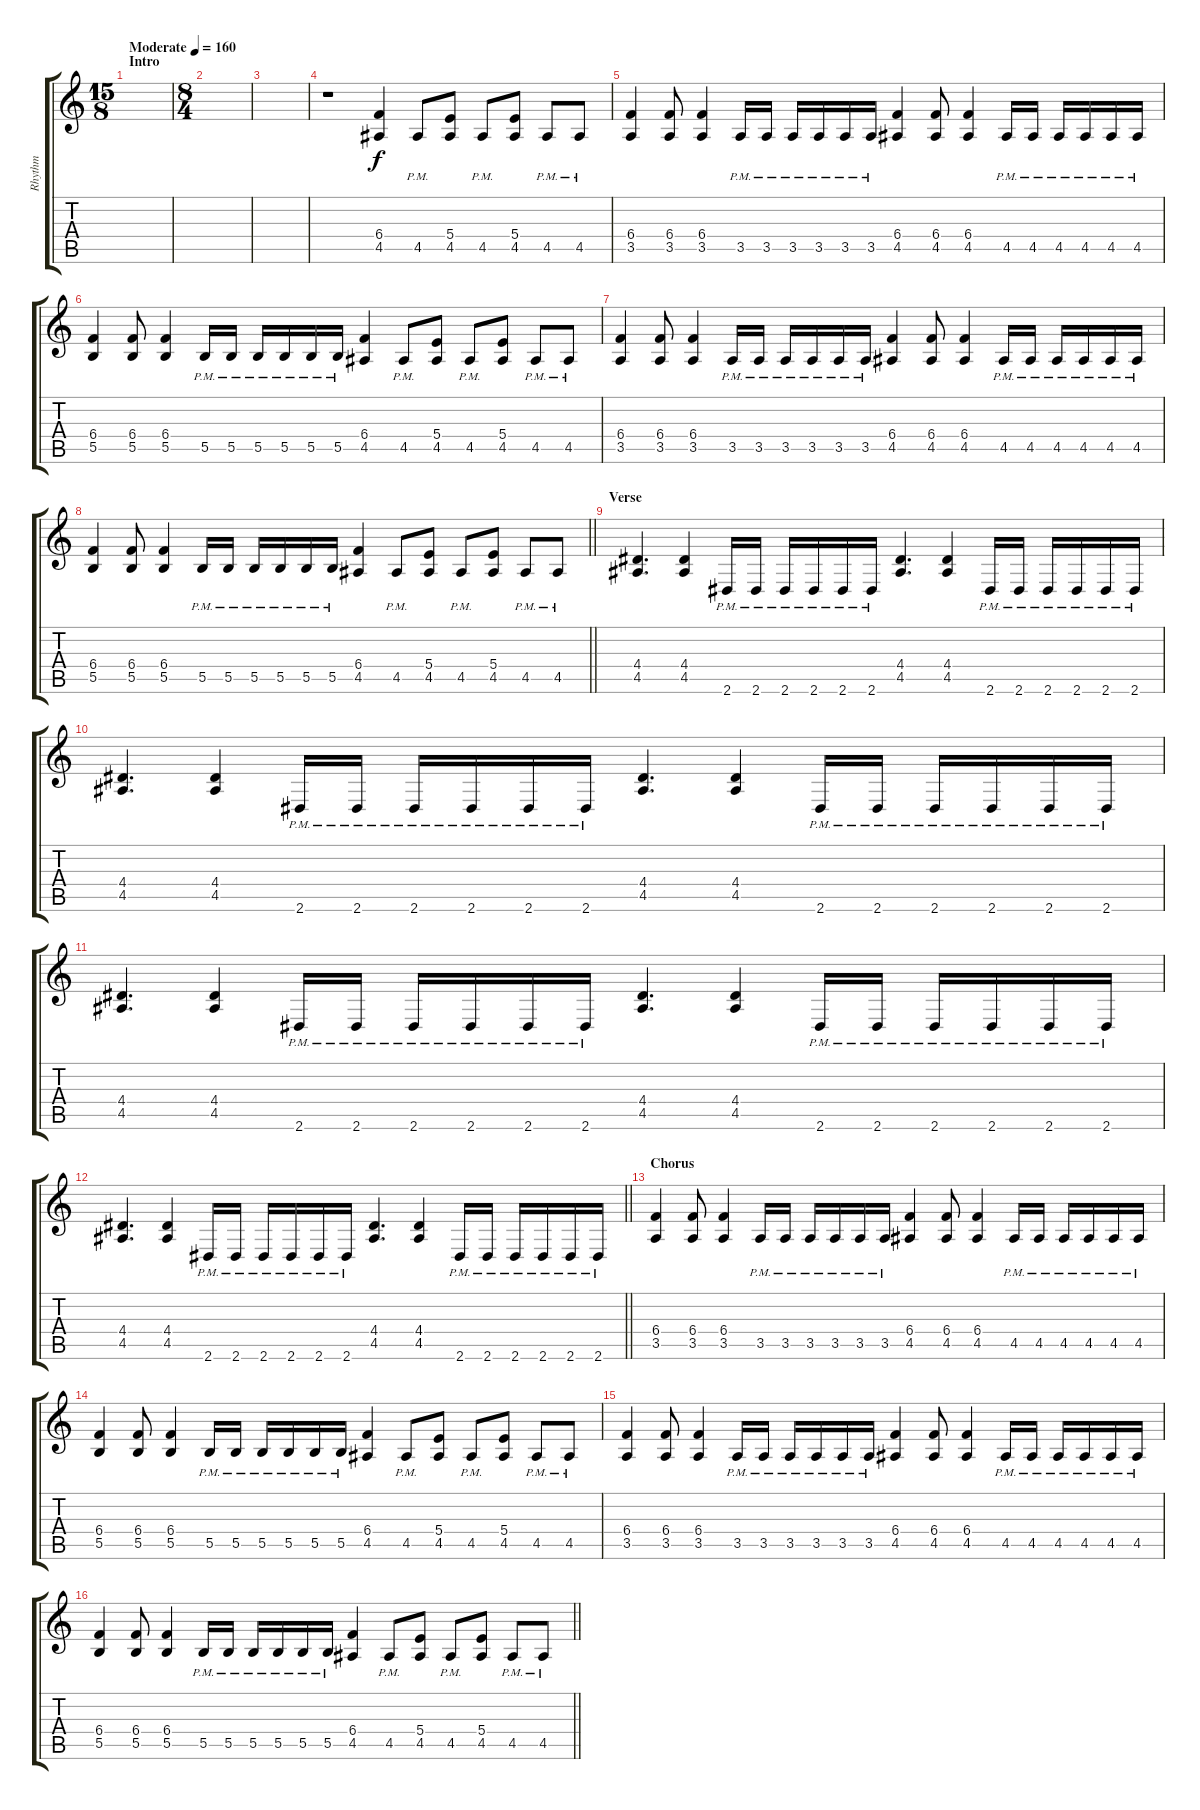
\track ("Rhythm" "Rhythm") {instrument distortionguitar}
\staff {score tabs}
\tuning (Db4 Ab3 E3 B2 Gb2 Db2) {hide}
\ts (15 8)
\section ("" "Intro")
\tempo (160 "Moderate")
\clef g2
\ks c
|
\ts (8 4)
|
|
r.1 (6.4 4.5).4 4.5{pm}.8 (5.4 4.5).8 4.5{pm}.8 (5.4 4.5).8 4.5{pm}.8 4.5{pm}.8 |
(6.4 3.5).4 (6.4 3.5).8 (6.4 3.5).4 3.5{pm}.16 3.5{pm}.16 3.5{pm}.16 3.5{pm}.16 3.5{pm}.16 3.5{pm}.16 (6.4 4.5).4 (6.4 4.5).8 (6.4 4.5).4 4.5{pm}.16 4.5{pm}.16 4.5{pm}.16 4.5{pm}.16 4.5{pm}.16 4.5{pm}.16 |
(6.4 5.5).4 (6.4 5.5).8 (6.4 5.5).4 5.5{pm}.16 5.5{pm}.16 5.5{pm}.16 5.5{pm}.16 5.5{pm}.16 5.5{pm}.16 (6.4 4.5).4 4.5{pm}.8 (5.4 4.5).8 4.5{pm}.8 (5.4 4.5).8 4.5{pm}.8 4.5{pm}.8 |
(6.4 3.5).4 (6.4 3.5).8 (6.4 3.5).4 3.5{pm}.16 3.5{pm}.16 3.5{pm}.16 3.5{pm}.16 3.5{pm}.16 3.5{pm}.16 (6.4 4.5).4 (6.4 4.5).8 (6.4 4.5).4 4.5{pm}.16 4.5{pm}.16 4.5{pm}.16 4.5{pm}.16 4.5{pm}.16 4.5{pm}.16 |
\barLineRight lightlight
(6.4 5.5).4 (6.4 5.5).8 (6.4 5.5).4 5.5{pm}.16 5.5{pm}.16 5.5{pm}.16 5.5{pm}.16 5.5{pm}.16 5.5{pm}.16 (6.4 4.5).4 4.5{pm}.8 (5.4 4.5).8 4.5{pm}.8 (5.4 4.5).8 4.5{pm}.8 4.5{pm}.8 |
\section ("" "Verse")
(4.4 4.5).4{d} (4.4 4.5).4 2.6{pm}.16 2.6{pm}.16 2.6{pm}.16 2.6{pm}.16 2.6{pm}.16 2.6{pm}.16 (4.4 4.5).4{d} (4.4 4.5).4 2.6{pm}.16 2.6{pm}.16 2.6{pm}.16 2.6{pm}.16 2.6{pm}.16 2.6{pm}.16 |
(4.4 4.5).4{d} (4.4 4.5).4 2.6{pm}.16 2.6{pm}.16 2.6{pm}.16 2.6{pm}.16 2.6{pm}.16 2.6{pm}.16 (4.4 4.5).4{d} (4.4 4.5).4 2.6{pm}.16 2.6{pm}.16 2.6{pm}.16 2.6{pm}.16 2.6{pm}.16 2.6{pm}.16 |
(4.4 4.5).4{d} (4.4 4.5).4 2.6{pm}.16 2.6{pm}.16 2.6{pm}.16 2.6{pm}.16 2.6{pm}.16 2.6{pm}.16 (4.4 4.5).4{d} (4.4 4.5).4 2.6{pm}.16 2.6{pm}.16 2.6{pm}.16 2.6{pm}.16 2.6{pm}.16 2.6{pm}.16 |
\barLineRight lightlight
(4.4 4.5).4{d} (4.4 4.5).4 2.6{pm}.16 2.6{pm}.16 2.6{pm}.16 2.6{pm}.16 2.6{pm}.16 2.6{pm}.16 (4.4 4.5).4{d} (4.4 4.5).4 2.6{pm}.16 2.6{pm}.16 2.6{pm}.16 2.6{pm}.16 2.6{pm}.16 2.6{pm}.16 |
\section ("" "Chorus")
(6.4 3.5).4 (6.4 3.5).8 (6.4 3.5).4 3.5{pm}.16 3.5{pm}.16 3.5{pm}.16 3.5{pm}.16 3.5{pm}.16 3.5{pm}.16 (6.4 4.5).4 (6.4 4.5).8 (6.4 4.5).4 4.5{pm}.16 4.5{pm}.16 4.5{pm}.16 4.5{pm}.16 4.5{pm}.16 4.5{pm}.16 |
(6.4 5.5).4 (6.4 5.5).8 (6.4 5.5).4 5.5{pm}.16 5.5{pm}.16 5.5{pm}.16 5.5{pm}.16 5.5{pm}.16 5.5{pm}.16 (6.4 4.5).4 4.5{pm}.8 (5.4 4.5).8 4.5{pm}.8 (5.4 4.5).8 4.5{pm}.8 4.5{pm}.8 |
(6.4 3.5).4 (6.4 3.5).8 (6.4 3.5).4 3.5{pm}.16 3.5{pm}.16 3.5{pm}.16 3.5{pm}.16 3.5{pm}.16 3.5{pm}.16 (6.4 4.5).4 (6.4 4.5).8 (6.4 4.5).4 4.5{pm}.16 4.5{pm}.16 4.5{pm}.16 4.5{pm}.16 4.5{pm}.16 4.5{pm}.16 |
\barLineRight lightlight
(6.4 5.5).4 (6.4 5.5).8 (6.4 5.5).4 5.5{pm}.16 5.5{pm}.16 5.5{pm}.16 5.5{pm}.16 5.5{pm}.16 5.5{pm}.16 (6.4 4.5).4 4.5{pm}.8 (5.4 4.5).8 4.5{pm}.8 (5.4 4.5).8 4.5{pm}.8 4.5{pm}.8
